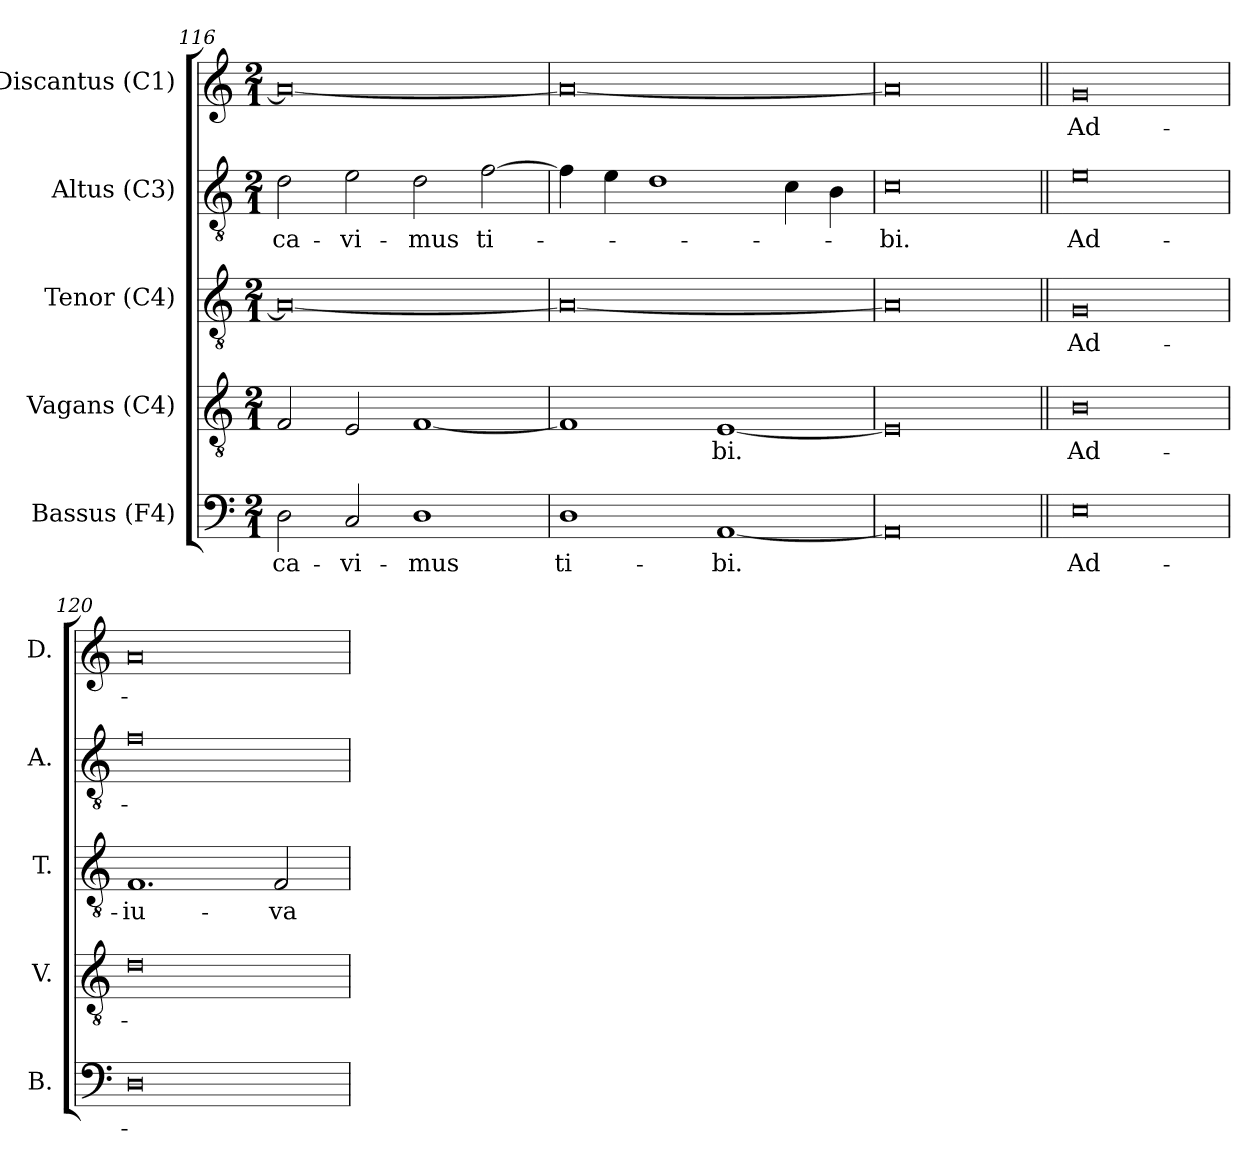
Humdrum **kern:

**kern	**text	**kern	**text	**kern	**text	**kern	**text	**kern	**text
*part5	*part5	*part4	*part4	*part3	*part3	*part2	*part2	*part1	*part1
*staff5	*staff5	*staff4	*staff4	*staff3	*staff3	*staff2	*staff2	*staff1	*staff1
*I"Bassus (F4)	*	*I"Vagans (C4)	*	*I"Tenor (C4)	*	*I"Altus (C3)	*	*I"Discantus (C1)	*
*I'B.	*	*I'V.	*	*I'T.	*	*I'A.	*	*I'D.	*
*clefF4	*	*clefGv2	*	*clefGv2	*	*clefGv2	*	*clefG2	*
*	*	*ITrd7c12	*	*ITrd7c12	*	*ITrd7c12	*	*	*
*k[]	*	*k[]	*	*k[]	*	*k[]	*	*k[]	*
*C:	*	*C:	*	*C:	*	*C:	*	*C:	*
*M2/1	*	*M2/1	*	*M2/1	*	*M2/1	*	*M2/1	*
=116	=116	=116	=116	=116	=116	=116	=116	=116	=116
!	!LO:LY:b:color=#000000	!	!	!	!	!	!	!	!
!	!	!	!	!	!	!	!LO:LY:b:color=#000000	!	!
2Di\	-ca-	2FFi/	.	0AAi_	.	2Di\	-ca-	0ai_	.
!	!LO:LY:b:color=#000000	!	!	!	!	!	!	!	!
!	!	!	!	!	!	!	!LO:LY:b:color=#000000	!	!
2Ci/	-vi-	2EEi/	.	.	.	2Ei\	-vi-	.	.
!	!LO:LY:b:color=#000000	!	!	!	!	!	!	!	!
!	!	!	!	!	!	!	!LO:LY:b:color=#000000	!	!
1Di	-mus	[1FFi	.	.	.	2Di\	-mus	.	.
!	!	!	!	!	!	!	!LO:LY:b:color=#000000	!	!
.	.	.	.	.	.	[2Fi\	ti-	.	.
=117	=117	=117	=117	=117	=117	=117	=117	=117	=117
!	!LO:LY:b:color=#000000	!	!	!	!	!	!	!	!
1Di	ti-	1FFi]	.	0AAi_	.	4Fi\]	.	0ai_	.
.	.	.	.	.	.	4Ei\	.	.	.
.	.	.	.	.	.	1Di	.	.	.
!	!LO:LY:b:color=#000000	!	!	!	!	!	!	!	!
!	!	!	!LO:LY:b:color=#000000	!	!	!	!	!	!
[1AAi	-bi.	[1EEi	-bi.	.	.	.	.	.	.
.	.	.	.	.	.	4Ci\	.	.	.
.	.	.	.	.	.	4BBi\	.	.	.
=118	=118	=118	=118	=118	=118	=118	=118	=118	=118
!	!	!	!	!	!	!	!LO:LY:b:color=#000000	!	!
0AAi]	.	0EEi]	.	0AAi]	.	0Ci	-bi.	0ai]	.
!!LO:LB:g=z
=119||	=119||	=119||	=119||	=119||	=119||	=119||	=119||	=119||	=119||
!	!LO:LY:b:color=#000000	!	!	!	!	!	!	!	!
!	!	!	!LO:LY:b:color=#000000	!	!	!	!	!	!
!	!	!	!	!	!LO:LY:b:color=#000000	!	!	!	!
!	!	!	!	!	!	!	!LO:LY:b:color=#000000	!	!
!	!	!	!	!	!	!	!	!	!LO:LY:b:color=#000000
0Ei	Ad-	0BBi	Ad-	0GGi	Ad-	0Ei	Ad-	0gi	Ad-
=120	=120	=120	=120	=120	=120	=120	=120	=120	=120
!	!	!	!	!	!LO:LY:b:color=#000000	!	!	!	!
0Di	.	0Di	.	1.FFi	-iu-	0Fi	.	0ai	.
!	!	!	!	!	!LO:LY:b:color=#000000	!	!	!	!
.	.	.	.	2FFi/	-va	.	.	.	.
=	=	=	=	=	=	=	=	=	=
*-	*-	*-	*-	*-	*-	*-	*-	*-	*-
